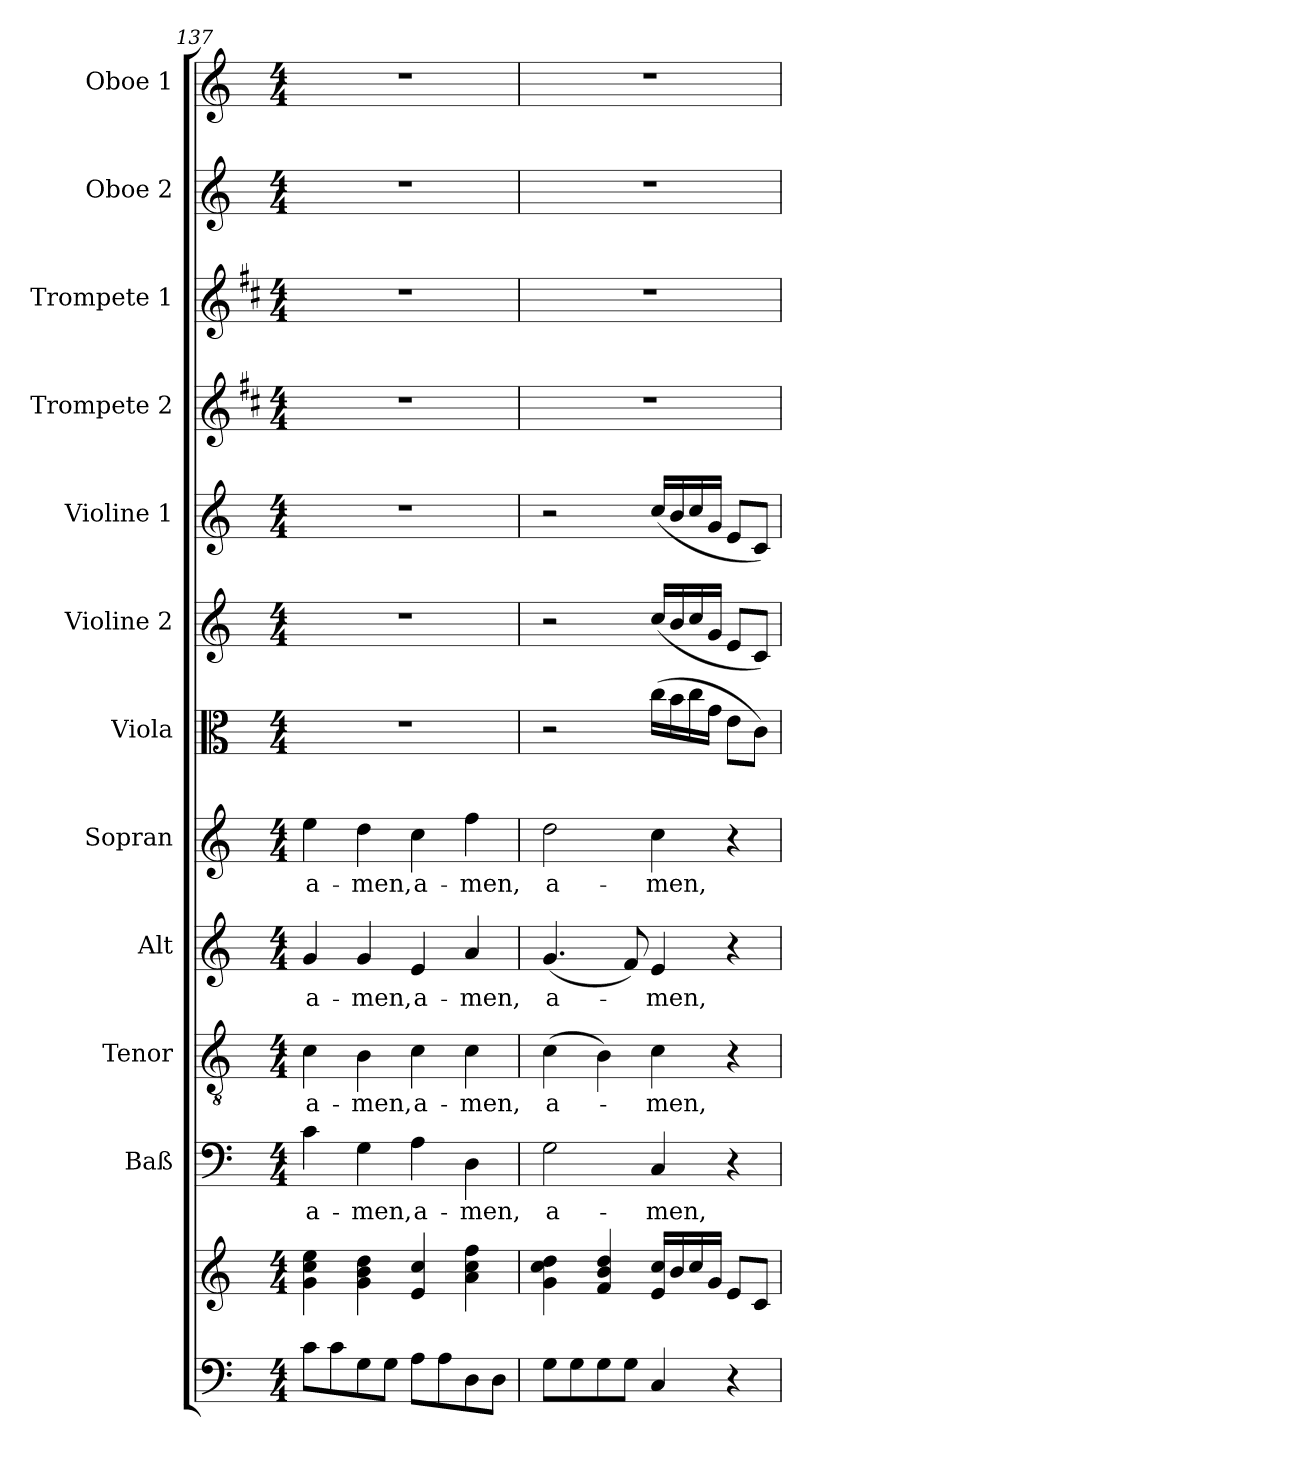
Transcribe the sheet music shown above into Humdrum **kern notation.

**kern	**kern	**kern	**text	**kern	**text	**kern	**text	**kern	**text	**kern	**kern	**kern	**kern	**kern	**kern	**kern
*part12	*part12	*part11	*part11	*part10	*part10	*part9	*part9	*part8	*part8	*part7	*part6	*part5	*part4	*part3	*part2	*part1
*staff13	*staff12	*staff11	*staff11	*staff10	*staff10	*staff9	*staff9	*staff8	*staff8	*staff7	*staff6	*staff5	*staff4	*staff3	*staff2	*staff1
*	*	*I"Baß	*	*I"Tenor	*	*I"Alt	*	*I"Sopran	*	*I"Viola	*I"Violine 2	*I"Violine 1	*I"Trompete 2	*I"Trompete 1	*I"Oboe 2	*I"Oboe 1
*	*	*I'Baß	*	*I'Ten	*	*I'Alt	*	*I'Sop	*	*I'Vla.	*I'Vln. 2	*I'Vln. 1	*I'Trp. 2	*I'Trp. 1	*I'Ob. 2	*I'Ob. 1
*clefF4	*clefG2	*clefF4	*	*clefGv2	*	*clefG2	*	*clefG2	*	*clefC3	*clefG2	*clefG2	*clefG2	*clefG2	*clefG2	*clefG2
*	*	*	*	*	*	*	*	*	*	*	*	*	*ITrd1c2	*ITrd1c2	*	*
*k[]	*k[]	*k[]	*	*k[]	*	*k[]	*	*k[]	*	*k[]	*k[]	*k[]	*k[]	*k[]	*k[]	*k[]
*C:	*C:	*C:	*	*C:	*	*C:	*	*C:	*	*C:	*C:	*C:	*C:	*C:	*C:	*C:
*M4/4	*M4/4	*M4/4	*	*M4/4	*	*M4/4	*	*M4/4	*	*M4/4	*M4/4	*M4/4	*M4/4	*M4/4	*M4/4	*M4/4
=137	=137	=137	=137	=137	=137	=137	=137	=137	=137	=137	=137	=137	=137	=137	=137	=137
!	!	!	!LO:LY:b	!	!LO:LY:b	!	!LO:LY:b	!	!LO:LY:b	!	!	!	!	!	!	!
8c\L	4g\ 4cc\ 4ee\	4c\	a-	4c\	a-	4g/	a-	4ee\	a-	1r	1r	1r	1r	1r	1r	1r
8c\	.	.	.	.	.	.	.	.	.	.	.	.	.	.	.	.
!	!	!	!LO:LY:b	!	!LO:LY:b	!	!LO:LY:b	!	!LO:LY:b	!	!	!	!	!	!	!
8G\	4g\ 4b\ 4dd\	4G\	-men,	4B\	-men,	4g/	-men,	4dd\	-men,	.	.	.	.	.	.	.
8G\J	.	.	.	.	.	.	.	.	.	.	.	.	.	.	.	.
!	!	!	!LO:LY:b	!	!LO:LY:b	!	!LO:LY:b	!	!LO:LY:b	!	!	!	!	!	!	!
8A\L	4e/ 4cc/	4A\	a-	4c\	a-	4e/	a-	4cc\	a-	.	.	.	.	.	.	.
8A\	.	.	.	.	.	.	.	.	.	.	.	.	.	.	.	.
!	!	!	!LO:LY:b	!	!LO:LY:b	!	!LO:LY:b	!	!LO:LY:b	!	!	!	!	!	!	!
8D\	4a\ 4cc\ 4ff\	4D\	-men,	4c\	-men,	4a/	-men,	4ff\	-men,	.	.	.	.	.	.	.
8D\J	.	.	.	.	.	.	.	.	.	.	.	.	.	.	.	.
=138	=138	=138	=138	=138	=138	=138	=138	=138	=138	=138	=138	=138	=138	=138	=138	=138
!	!	!	!LO:LY:b	!	!LO:LY:b	!	!LO:LY:b	!	!LO:LY:b	!	!	!	!	!	!	!
8G\L	4g\ 4cc\ 4dd\	2G\	a-	(>4c\	a-	(<4.g/	a-	2dd\	a-	2r	2r	2r	1r	1r	1r	1r
8G\	.	.	.	.	.	.	.	.	.	.	.	.	.	.	.	.
8G\	4f/ 4b/ 4dd/	.	.	4B\)	.	.	.	.	.	.	.	.	.	.	.	.
8G\J	.	.	.	.	.	8f/)	.	.	.	.	.	.	.	.	.	.
!	!	!	!LO:LY:b	!	!LO:LY:b	!	!LO:LY:b	!	!LO:LY:b	!	!	!	!	!	!	!
4C/	16e/ 16cc/LL	4C/	-men,	4c\	-men,	4e/	-men,	4cc\	-men,	(>16cc\LL	(<16cc/LL	(<16cc/LL	.	.	.	.
.	16b/	.	.	.	.	.	.	.	.	16b\	16b/	16b/	.	.	.	.
.	16cc/	.	.	.	.	.	.	.	.	16cc\	16cc/	16cc/	.	.	.	.
.	16g/JJ	.	.	.	.	.	.	.	.	16g\JJ	16g/JJ	16g/JJ	.	.	.	.
4r	8e/L	4r	.	4r	.	4r	.	4r	.	8e\L	8e/L	8e/L	.	.	.	.
.	8c/J	.	.	.	.	.	.	.	.	8c\J)	8c/J)	8c/J)	.	.	.	.
=	=	=	=	=	=	=	=	=	=	=	=	=	=	=	=	=
*-	*-	*-	*-	*-	*-	*-	*-	*-	*-	*-	*-	*-	*-	*-	*-	*-
